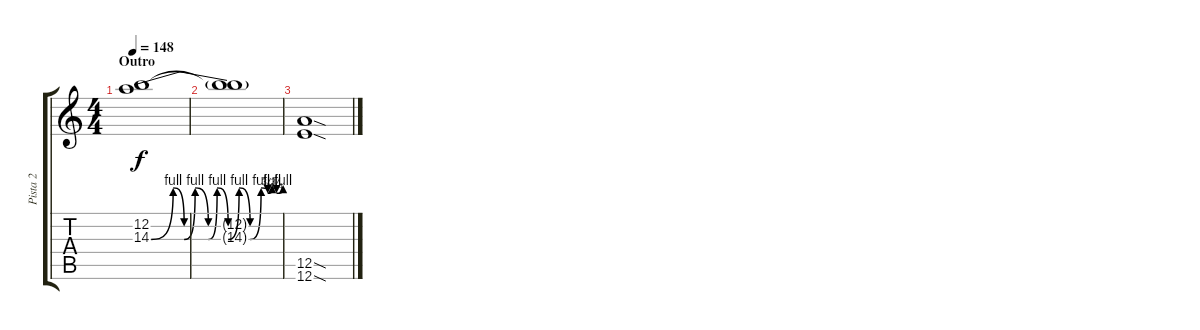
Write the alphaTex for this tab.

\track ("Pista 2" "Pista 2") {instrument overdrivenguitar}
\staff {score tabs}
\tuning (E4 B3 G3 D3 A2 E2) {hide}
\ts (4 4)
\section ("" "Outro")
\tempo 148
\clef g2
\ks c
(12.2 14.3{be (custom 0 0 10 4 15 0 20 4 26 0 30 4 35 0 40 4 45 0 50 4 53 3 55 4 57 3 60 4)}).1{dy f} |
(12.2{t} 14.3{t}).1 |
(12.5{sod} 12.6{sod}).1
